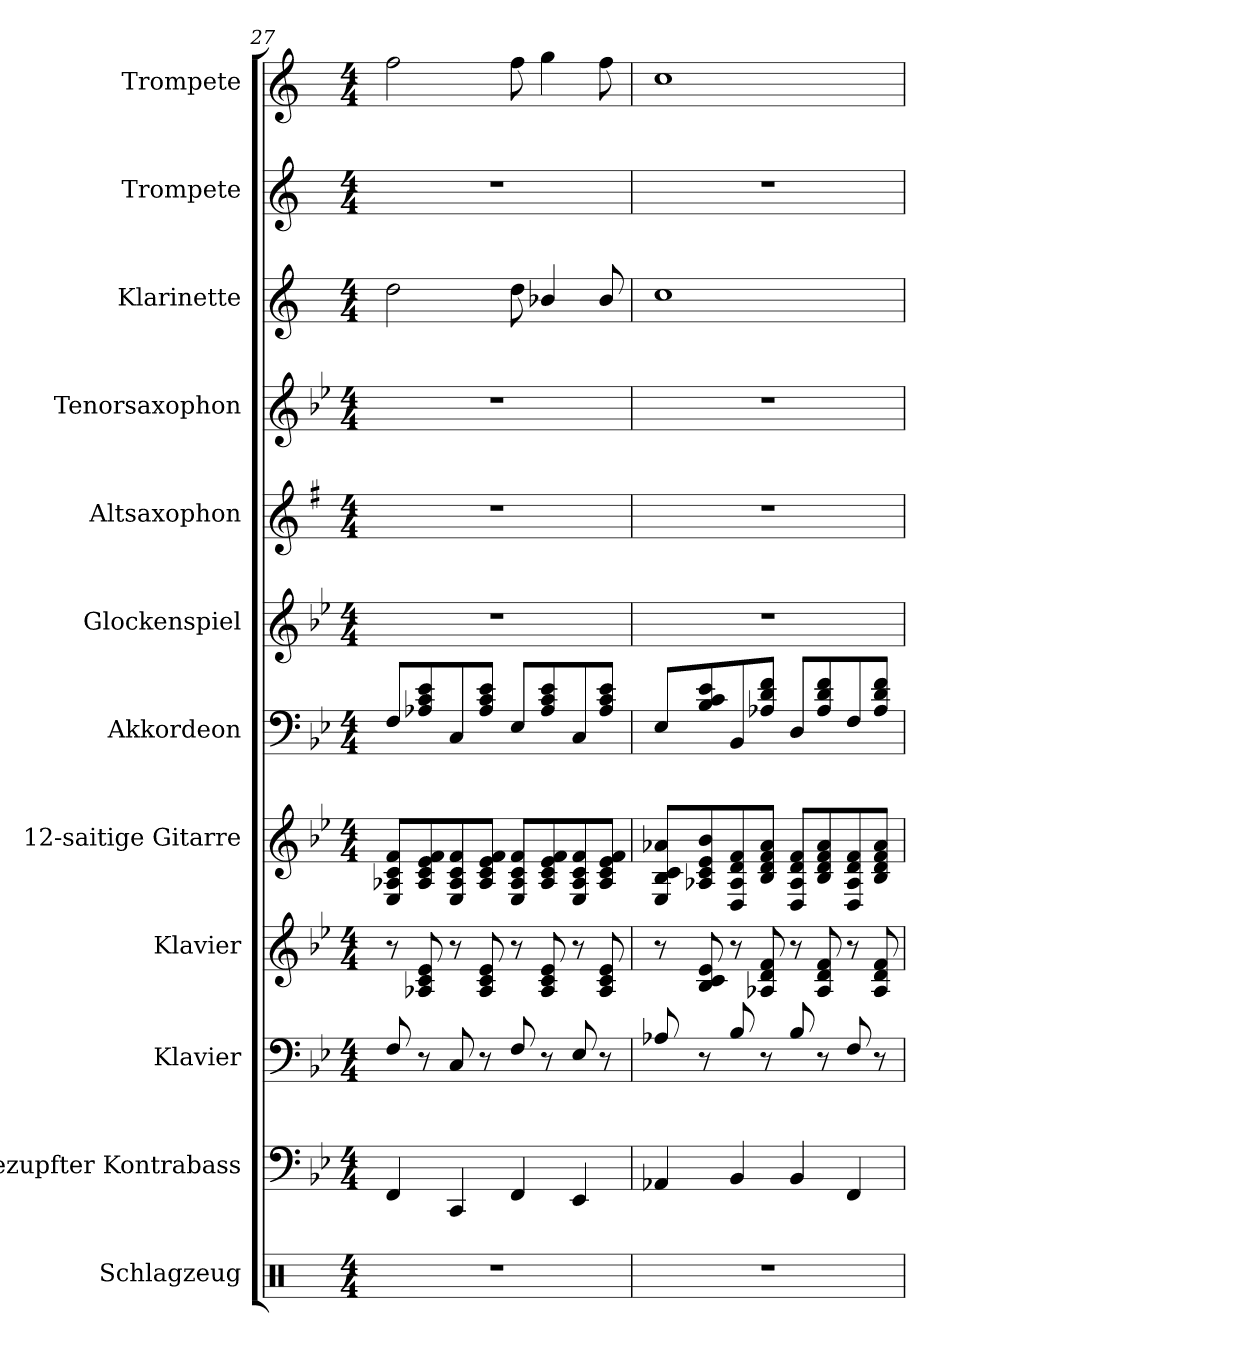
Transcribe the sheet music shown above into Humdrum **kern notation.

**kern	**kern	**kern	**kern	**kern	**kern	**kern	**kern	**kern	**kern	**kern	**kern
*part12	*part11	*part10	*part9	*part8	*part7	*part6	*part5	*part4	*part3	*part2	*part1
*staff12	*staff11	*staff10	*staff9	*staff8	*staff7	*staff6	*staff5	*staff4	*staff3	*staff2	*staff1
*I"Schlagzeug	*I"Gezupfter Kontrabass	*I"Klavier	*I"Klavier	*I"12-saitige Gitarre	*I"Akkordeon	*I"Glockenspiel	*I"Altsaxophon	*I"Tenorsaxophon	*I"Klarinette	*I"Trompete	*I"Trompete
*I'Schlgz.	*	*	*	*	*	*I'Gsp	*I'A.sax.	*I'T Sax	*	*I'Tpt	*I'Tpt
*clefX	*clefF4	*clefF4	*clefG2	*clefG2	*clefF4	*clefG2	*clefG2	*clefG2	*clefG2	*clefG2	*clefG2
*	*ITrd-7c-12	*	*	*ITrd-7c-12	*	*ITrd7c12	*ITrd5c9	*ITrd8c14	*ITrd1c2	*ITrd1c2	*ITrd1c2
*k[]	*k[b-e-]	*k[b-e-]	*k[b-e-]	*k[b-e-]	*k[b-e-]	*k[b-e-]	*k[b-e-]	*k[b-e-]	*k[b-e-]	*k[b-e-]	*k[b-e-]
*M4/4	*M4/4	*M4/4	*M4/4	*M4/4	*M4/4	*M4/4	*M4/4	*M4/4	*M4/4	*M4/4	*M4/4
=27	=27	=27	=27	=27	=27	=27	=27	=27	=27	=27	=27
1r	4F/	8F/	8r	8e-/ 8a-X/ 8cc/ 8ff/L	8F/L	1r	1r	1r	2cc\	1r	2ee-\
.	.	8r	8A-X/ 8c/ 8e-/	8a-/ 8cc/ 8ee-/ 8ff/	8A-X/ 8c/ 8e-/	.	.	.	.	.	.
.	4C/	8C/	8r	8e-/ 8a-/ 8cc/ 8ff/	8C/	.	.	.	.	.	.
.	.	8r	8A-/ 8c/ 8e-/	8a-/ 8cc/ 8ee-/ 8ff/J	8A-/ 8c/ 8e-/J	.	.	.	.	.	.
.	4F/	8F/	8r	8e-/ 8a-/ 8cc/ 8ff/L	8E-/L	.	.	.	8cc\	.	8ee-\
.	.	8r	8A-/ 8c/ 8e-/	8a-/ 8cc/ 8ee-/ 8ff/	8A-/ 8c/ 8e-/	.	.	.	4a-X/	.	4ff\
.	4E-/	8E-/	8r	8e-/ 8a-/ 8cc/ 8ff/	8C/	.	.	.	.	.	.
.	.	8r	8A-/ 8c/ 8e-/	8a-/ 8cc/ 8ee-/ 8ff/J	8A-/ 8c/ 8e-/J	.	.	.	8a-/	.	8ee-\
!!LO:PB:g=z
=28	=28	=28	=28	=28	=28	=28	=28	=28	=28	=28	=28
1r	4A-X/	8A-X/	8r	8e-/ 8b-/ 8cc/ 8aa-X/L	8E-/L	1r	1r	1r	1b-	1r	1b-
.	.	8r	8B-/ 8c/ 8e-/	8a-X/ 8cc/ 8ee-/ 8bb-/	8B-/ 8c/ 8e-/	.	.	.	.	.	.
.	4B-/	8B-/	8r	8d/ 8a-/ 8dd/ 8ff/	8BB-/	.	.	.	.	.	.
.	.	8r	8A-X/ 8d/ 8f/	8b-/ 8dd/ 8ff/ 8aa-/J	8A-X/ 8d/ 8f/J	.	.	.	.	.	.
.	4B-/	8B-/	8r	8d/ 8a-/ 8dd/ 8ff/L	8D/L	.	.	.	.	.	.
.	.	8r	8A-/ 8d/ 8f/	8b-/ 8dd/ 8ff/ 8aa-/	8A-/ 8d/ 8f/	.	.	.	.	.	.
.	4F/	8F/	8r	8d/ 8a-/ 8dd/ 8ff/	8F/	.	.	.	.	.	.
.	.	8r	8A-/ 8d/ 8f/	8b-/ 8dd/ 8ff/ 8aa-/J	8A-/ 8d/ 8f/J	.	.	.	.	.	.
=	=	=	=	=	=	=	=	=	=	=	=
*-	*-	*-	*-	*-	*-	*-	*-	*-	*-	*-	*-
